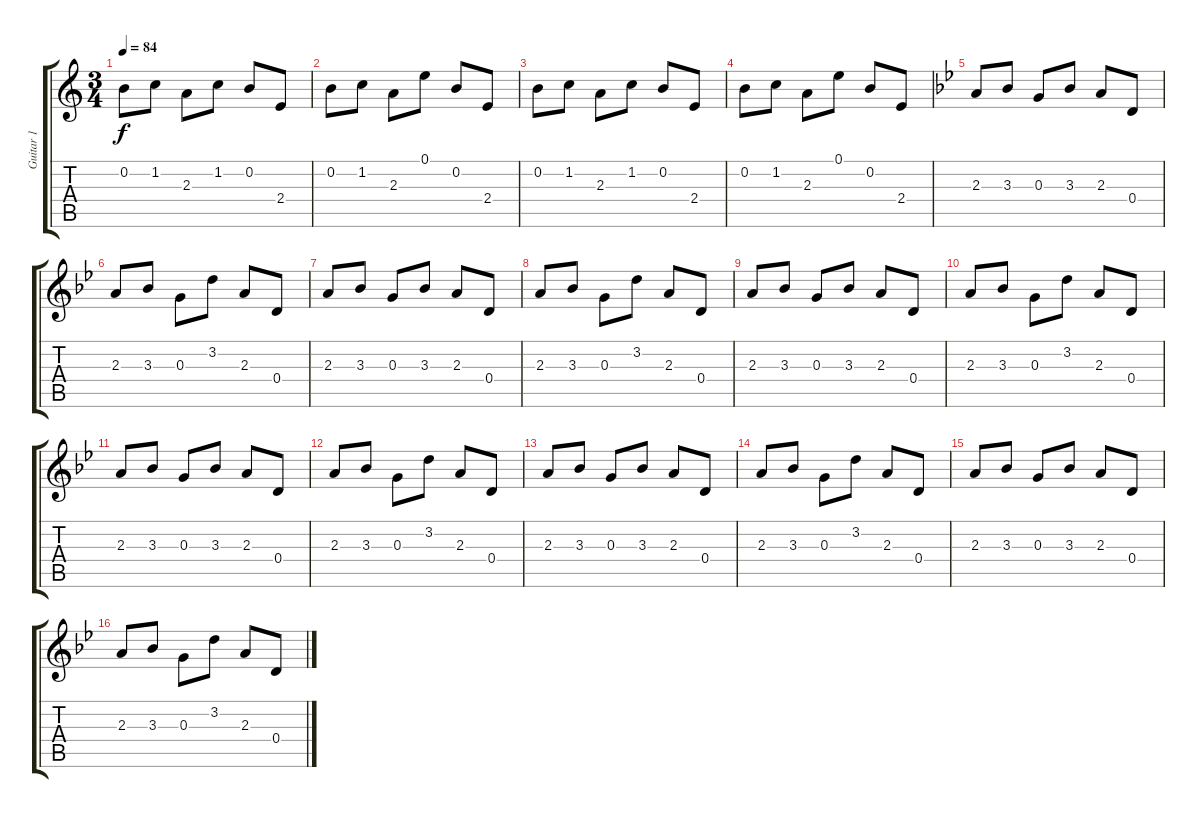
\track ("Guitar 1" "Guitar 1") {instrument electricguitarclean}
\staff {score tabs}
\tuning (E4 B3 G3 D3 A2 E2) {hide}
\ts (3 4)
\tempo 84
\clef g2
\ks c
0.2.8{dy f} 1.2.8 2.3.8 1.2.8 0.2.8 2.4.8 |
0.2.8 1.2.8 2.3.8 0.1.8 0.2.8 2.4.8 |
0.2.8 1.2.8 2.3.8 1.2.8 0.2.8 2.4.8 |
0.2.8 1.2.8 2.3.8 0.1.8 0.2.8 2.4.8 |
\ks gminor
2.3.8 3.3.8 0.3.8 3.3.8 2.3.8 0.4.8 |
2.3.8 3.3.8 0.3.8 3.2.8 2.3.8 0.4.8 |
2.3.8 3.3.8 0.3.8 3.3.8 2.3.8 0.4.8 |
2.3.8 3.3.8 0.3.8 3.2.8 2.3.8 0.4.8 |
2.3.8 3.3.8 0.3.8 3.3.8 2.3.8 0.4.8 |
2.3.8 3.3.8 0.3.8 3.2.8 2.3.8 0.4.8 |
2.3.8 3.3.8 0.3.8 3.3.8 2.3.8 0.4.8 |
2.3.8 3.3.8 0.3.8 3.2.8 2.3.8 0.4.8 |
2.3.8 3.3.8 0.3.8 3.3.8 2.3.8 0.4.8 |
2.3.8 3.3.8 0.3.8 3.2.8 2.3.8 0.4.8 |
2.3.8 3.3.8 0.3.8 3.3.8 2.3.8 0.4.8 |
2.3.8 3.3.8 0.3.8 3.2.8 2.3.8 0.4.8
